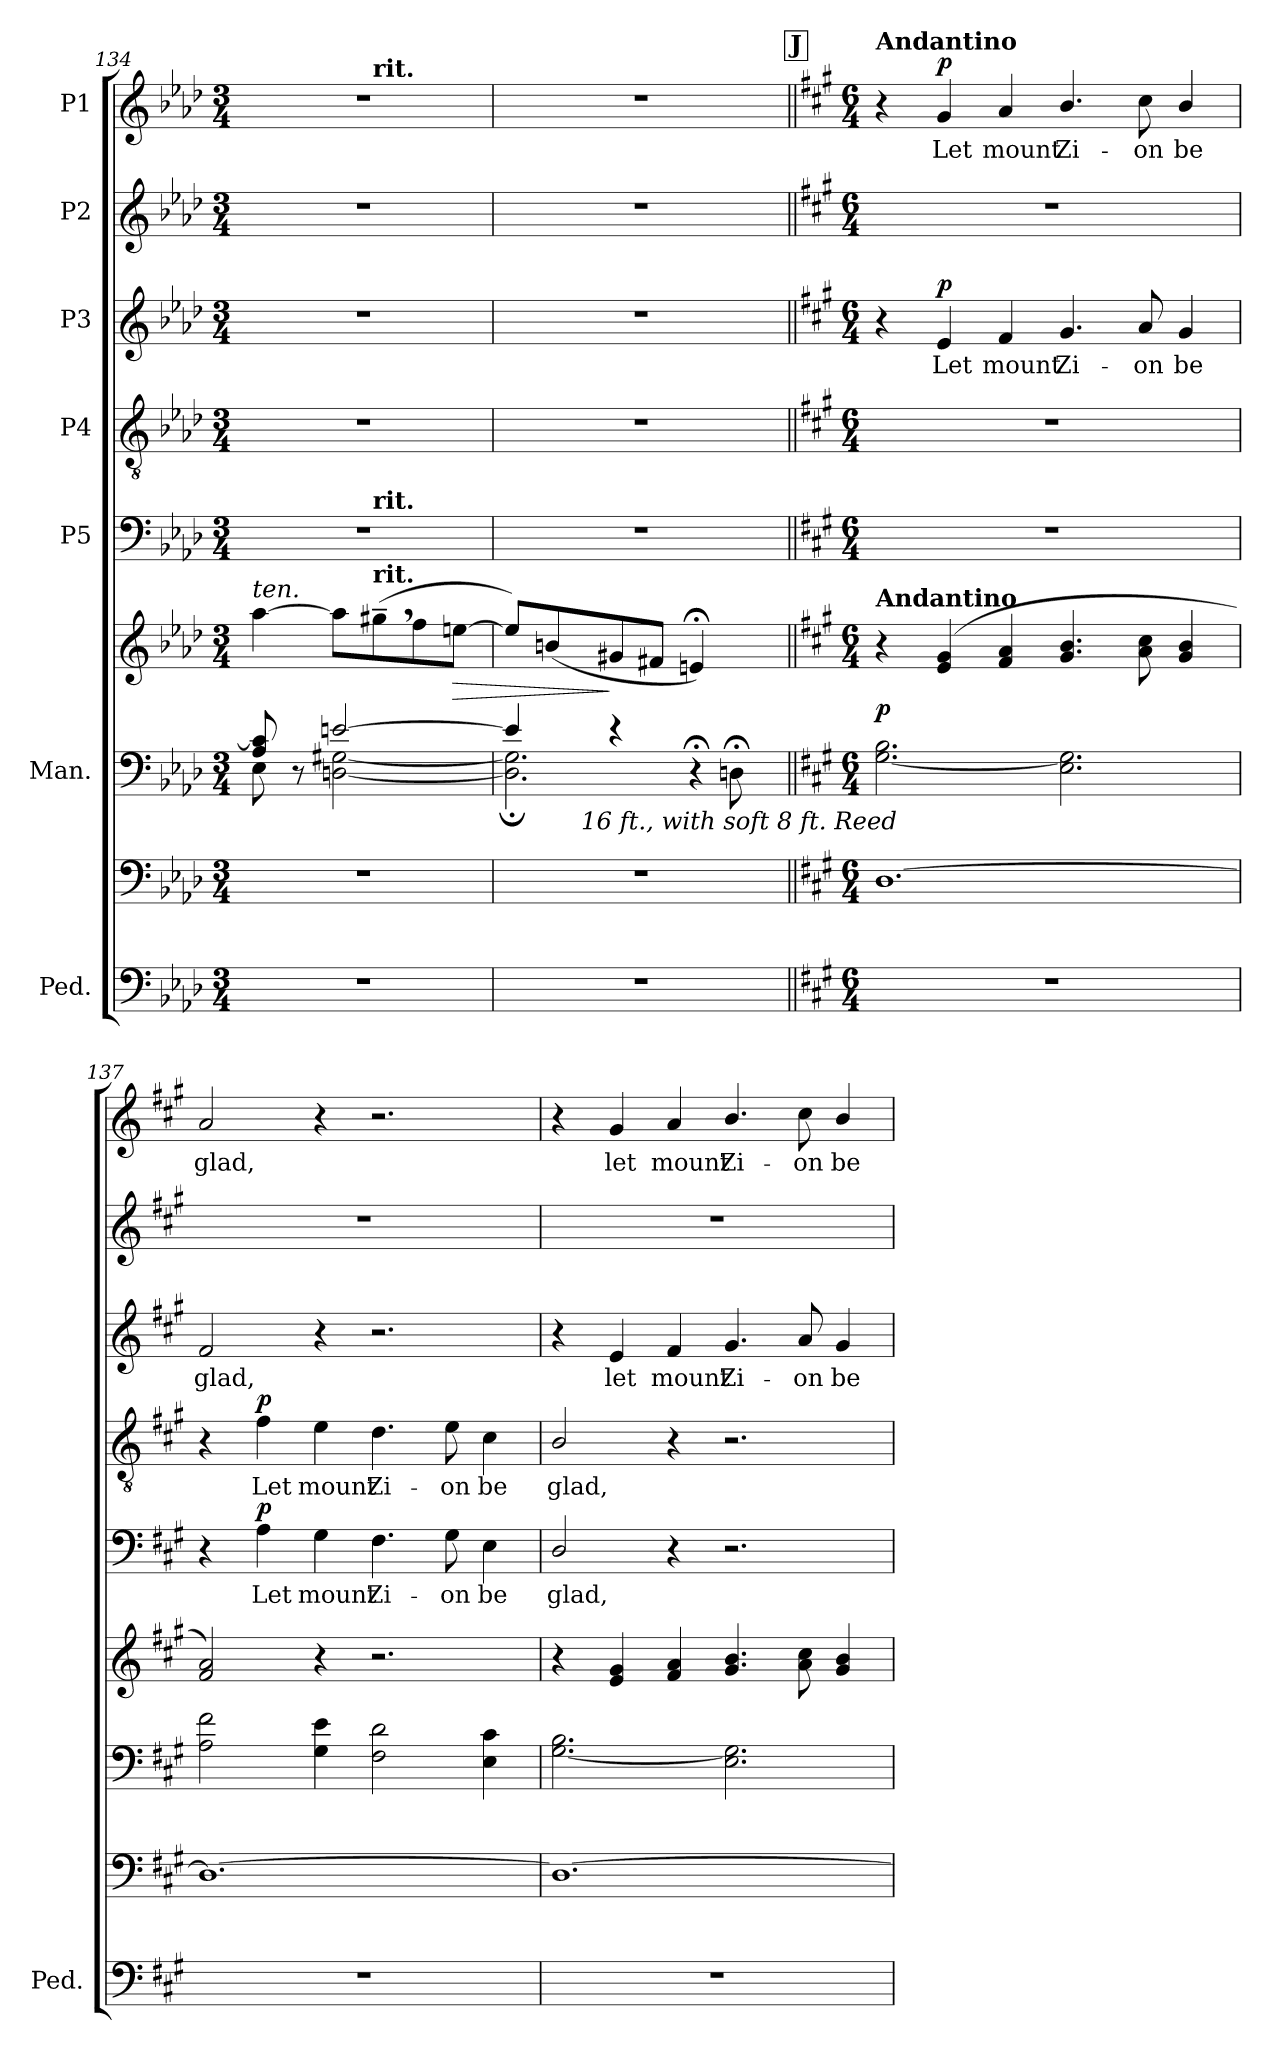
**kern	**kern	**kern	**kern	**dynam	**kern	**text	**dynam	**kern	**text	**dynam	**kern	**text	**dynam	**kern	**kern	**text	**dynam
*part7	*part7	*part6	*part6	*part6	*part5	*part5	*part5	*part4	*part4	*part4	*part3	*part3	*part3	*part2	*part1	*part1	*part1
*staff9	*staff8	*staff7	*staff6	*staff6/7	*staff5	*staff5	*staff5	*staff4	*staff4	*staff4	*staff3	*staff3	*staff3	*staff2	*staff1	*staff1	*staff1
*I"Ped.	*	*I"Man.	*	*	*I"P5	*	*	*I"P4	*	*	*I"P3	*	*	*I"P2	*I"P1	*	*
*I'Ped.	*	*	*	*	*	*	*	*	*	*	*	*	*	*	*	*	*
*clefF4	*clefF4	*clefF4	*clefG2	*	*clefF4	*	*	*clefGv2	*	*	*clefG2	*	*	*clefG2	*clefG2	*	*
*	*	*	*	*	*	*	*	*ITrd7c12	*	*	*	*	*	*	*	*	*
*k[b-e-a-d-]	*k[b-e-a-d-]	*k[b-e-a-d-]	*k[b-e-a-d-]	*	*k[b-e-a-d-]	*	*	*k[b-e-a-d-]	*	*	*k[b-e-a-d-]	*	*	*k[b-e-a-d-]	*k[b-e-a-d-]	*	*
*A-:	*A-:	*A-:	*A-:	*	*A-:	*	*	*A-:	*	*	*A-:	*	*	*A-:	*A-:	*	*
*M3/4	*M3/4	*M3/4	*M3/4	*	*M3/4	*	*	*M3/4	*	*	*M3/4	*	*	*M3/4	*M3/4	*	*
=134	=134	=134	=134	=134	=134	=134	=134	=134	=134	=134	=134	=134	=134	=134	=134	=134	=134
!	!	!	!LO:TX:a:i:t=ten.	!	!	!	!	!	!	!	!	!	!	!	!	!	!
!LO:N:vis=1	!LO:N:vis=1	!	!	!	!LO:N:vis=1	!	!	!LO:N:vis=1	!	!	!LO:N:vis=1	!	!	!LO:N:vis=1	!LO:N:vis=1	!	!
*	*	*^	*	*	*^	*	*	*	*	*	*	*	*	*	*^	*	*
2.r	2.r	8A-i/ 8ci]	8E-i\	[4aa-i\	.	2.r	4.ryy	.	.	2.r	.	.	2.r	.	.	2.r	2.r	4.ryy	.	.
.	.	8r	8ryy	.	.	.	.	.	.	.	.	.	.	.	.	.	.	.	.	.
.	.	[2eni/	[2Dni\ [2G#Xi	8aa-i\L]	.	.	.	.	.	.	.	.	.	.	.	.	.	.	.	.
!	!	!	!	!	!	!	!	!	!	!	!	!	!	!	!	!	!	!LO:TX:a:B:t=rit.	!	!
!	!	!	!	!	!	!	!LO:TX:a:B:t=rit.	!	!	!	!	!	!	!	!	!	!	!	!	!
!	!	!	!	!LO:TX:a:B:t=rit.	!	!	!	!	!	!	!	!	!	!	!	!	!	!	!	!
.	.	.	.	(8gg#X~,i\	.	.	4.ryy	.	.	.	.	.	.	.	.	.	.	4.ryy	.	.
.	.	.	.	8ffi\	.	.	.	.	.	.	.	.	.	.	.	.	.	.	.	.
!	!	!	!	!	!LO:HP:b	!	!	!	!	!	!	!	!	!	!	!	!	!	!	!
.	.	.	.	[8eeni\J	>	.	.	.	.	.	.	.	.	.	.	.	.	.	.	.
*	*	*v	*v	*	*	*	*	*	*	*	*	*	*	*	*	*	*	*	*	*
=135	=135	=135	=135	=135	=135	=135	=135	=135	=135	=135	=135	=135	=135	=135	=135	=135	=135	=135	=135
!LO:N:vis=1	!LO:N:vis=1	!	!	!	!LO:N:vis=1	!	!	!	!LO:N:vis=1	!	!	!LO:N:vis=1	!	!	!LO:N:vis=1	!LO:N:vis=1	!	!	!
*	*	*^	*	*	*	*	*	*	*	*	*	*	*	*	*	*	*	*	*
*	*	*	*^	*	*	*	*	*	*	*	*	*	*	*	*	*	*	*	*	*
*	*	*	*	*^	*	*	*v	*v	*	*	*	*	*	*	*	*	*	*v	*v	*	*
2.r	2.r	4ei/]	2.Di\]; 2.G#i];	2ryy	8ryy	8eei/L])	.	2.r	.	.	2.r	.	.	2.r	.	.	2.r	2.r	.	.
.	.	.	.	.	32ryy	(8bni/	.	.	.	.	.	.	.	.	.	.	.	.	.	.
.	.	.	.	.	64ryy	.	.	.	.	.	.	.	.	.	.	.	.	.	.	.
.	.	.	.	.	256..ryy	.	.	.	.	.	.	.	.	.	.	.	.	.	.	.
!	!	!	!	!	!LO:TX:b:i:t=16 ft., with soft 8 ft. Reed	!	!	!	!	!	!	!	!	!	!	!	!	!	!	!
.	.	.	.	.	2ryy	.	.	.	.	.	.	.	.	.	.	.	.	.	.	.
.	.	4r	.	.	.	8g#Xi/	]	.	.	.	.	.	.	.	.	.	.	.	.	.
.	.	.	.	.	.	8f#Xi/J	.	.	.	.	.	.	.	.	.	.	.	.	.	.
.	.	4r;	.	8ryy	.	4en;i/)	.	.	.	.	.	.	.	.	.	.	.	.	.	.
.	.	.	.	8Dn;i\	.	.	.	.	.	.	.	.	.	.	.	.	.	.	.	.
.	.	.	.	.	16ryy	.	.	.	.	.	.	.	.	.	.	.	.	.	.	.
.	.	.	.	.	128ryy	.	.	.	.	.	.	.	.	.	.	.	.	.	.	.
.	.	.	.	.	1024ryy	.	.	.	.	.	.	.	.	.	.	.	.	.	.	.
*	*	*v	*v	*v	*v	*	*	*	*	*	*	*	*	*	*	*	*	*	*	*
!!LO:PB:g=z
!!LO:REH:place=s1:B:color=#000000:enc=box:fs=17.1407:t=J
=136||	=136||	=136||	=136||	=136||	=136||	=136||	=136||	=136||	=136||	=136||	=136||	=136||	=136||	=136||	=136||	=136||	=136||
*k[f#c#g#]	*k[f#c#g#]	*k[f#c#g#]	*k[f#c#g#]	*	*k[f#c#g#]	*	*	*k[f#c#g#]	*	*	*k[f#c#g#]	*	*	*k[f#c#g#]	*k[f#c#g#]	*	*
*A:	*A:	*A:	*A:	*	*A:	*	*	*A:	*	*	*A:	*	*	*A:	*A:	*	*
*M6/4	*M6/4	*M6/4	*M6/4	*	*M6/4	*	*	*M6/4	*	*	*M6/4	*	*	*M6/4	*M6/4	*	*
*	*	*^	*	*	*	*	*	*	*	*	*	*	*	*	*	*	*
*	*	*	*^	*	*	*	*	*	*	*	*	*	*	*	*	*	*	*
*	*	*	*	*^	*	*	*	*	*	*	*	*	*	*	*	*	*	*	*
!	!	!	!	!	!	!	!	!	!	!	!	!	!	!	!	!	!	!LO:TX:a:B:t=Andantino	!	!
!	!	!	!	!	!	!LO:TX:a:B:t=Andantino	!	!	!	!	!	!	!	!	!	!	!	!	!	!
!LO:N:vis=1	!	!	!	!	!	!	!	!LO:N:vis=1	!	!	!LO:N:vis=1	!	!	!	!	!	!LO:N:vis=1	!	!	!
*	*	*v	*v	*v	*v	*	*	*	*	*	*	*	*	*	*	*	*	*	*	*
1.r	[1.Di	[2.G#i\ 2.Bi	4r	p	1.r	.	.	1.r	.	.	4r	.	.	1.r	4r	.	.
!	!	!	!	!	!	!	!	!	!	!	!	!LO:LY:b:color=#000000	!	!	!	!	!
!	!	!	!	!	!	!	!	!	!	!	!	!	!	!	!	!LO:LY:b:color=#000000	!
.	.	.	(4ei/ 4g#i	.	.	.	.	.	.	.	4ei/	Let	p	.	4g#i/	Let	p
!	!	!	!	!	!	!	!	!	!	!	!	!LO:LY:b:color=#000000	!	!	!	!	!
!	!	!	!	!	!	!	!	!	!	!	!	!	!	!	!	!LO:LY:b:color=#000000	!
.	.	.	4f#i/ 4ai	.	.	.	.	.	.	.	4f#i/	mount	.	.	4ai/	mount	.
!	!	!	!	!	!	!	!	!	!	!	!	!LO:LY:b:color=#000000	!	!	!	!	!
!	!	!	!	!	!	!	!	!	!	!	!	!	!	!	!	!LO:LY:b:color=#000000	!
.	.	2.Ei\ 2.G#i]	4.g#i/ 4.bi	.	.	.	.	.	.	.	4.g#i/	Zi-	.	.	4.bi/	Zi-	.
!	!	!	!	!	!	!	!	!	!	!	!	!LO:LY:b:color=#000000	!	!	!	!	!
!	!	!	!	!	!	!	!	!	!	!	!	!	!	!	!	!LO:LY:b:color=#000000	!
.	.	.	8ai\ 8cc#i	.	.	.	.	.	.	.	8ai/	-on	.	.	8cc#i\	-on	.
!	!	!	!	!	!	!	!	!	!	!	!	!LO:LY:b:color=#000000	!	!	!	!	!
!	!	!	!	!	!	!	!	!	!	!	!	!	!	!	!	!LO:LY:b:color=#000000	!
.	.	.	4g#i/ 4bi	.	.	.	.	.	.	.	4g#i/	be	.	.	4bi/	be	.
=137	=137	=137	=137	=137	=137	=137	=137	=137	=137	=137	=137	=137	=137	=137	=137	=137	=137
!LO:N:vis=1	!	!	!	!	!	!	!	!	!	!	!	!	!	!	!	!	!
!	!	!	!	!	!	!	!	!	!	!	!	!LO:LY:b:color=#000000	!	!LO:N:vis=1	!	!	!
!	!	!	!	!	!	!	!	!	!	!	!	!	!	!	!	!LO:LY:b:color=#000000	!
1.r	1.Di_	2Ai\ 2f#i	2f#i/ 2ai)	.	4r	.	.	4r	.	.	2f#i/	glad,	.	1.r	2ai/	glad,	.
!	!	!	!	!	!	!LO:LY:b:color=#000000	!	!	!	!	!	!	!	!	!	!	!
!	!	!	!	!	!	!	!	!	!LO:LY:b:color=#000000	!	!	!	!	!	!	!	!
.	.	.	.	.	4Ai\	Let	p	4F#i\	Let	p	.	.	.	.	.	.	.
!	!	!	!	!	!	!LO:LY:b:color=#000000	!	!	!	!	!	!	!	!	!	!	!
!	!	!	!	!	!	!	!	!	!LO:LY:b:color=#000000	!	!	!	!	!	!	!	!
.	.	4G#i\ 4ei	4r	.	4G#i\	mount	.	4Ei\	mount	.	4r	.	.	.	4r	.	.
!	!	!	!	!	!	!LO:LY:b:color=#000000	!	!	!	!	!	!	!	!	!	!	!
!	!	!	!	!	!	!	!	!	!LO:LY:b:color=#000000	!	!	!	!	!	!	!	!
.	.	2F#i\ 2di	2.r	.	4.F#i\	Zi-	.	4.Di\	Zi-	.	2.r	.	.	.	2.r	.	.
!	!	!	!	!	!	!LO:LY:b:color=#000000	!	!	!	!	!	!	!	!	!	!	!
!	!	!	!	!	!	!	!	!	!LO:LY:b:color=#000000	!	!	!	!	!	!	!	!
.	.	.	.	.	8G#i\	-on	.	8Ei\	-on	.	.	.	.	.	.	.	.
!	!	!	!	!	!	!LO:LY:b:color=#000000	!	!	!	!	!	!	!	!	!	!	!
!	!	!	!	!	!	!	!	!	!LO:LY:b:color=#000000	!	!	!	!	!	!	!	!
.	.	4Ei\ 4c#i	.	.	4Ei\	be	.	4C#i\	be	.	.	.	.	.	.	.	.
=138	=138	=138	=138	=138	=138	=138	=138	=138	=138	=138	=138	=138	=138	=138	=138	=138	=138
!LO:N:vis=1	!	!	!	!	!	!	!	!	!	!	!	!	!	!	!	!	!
!	!	!	!	!	!	!LO:LY:b:color=#000000	!	!	!	!	!	!	!	!	!	!	!
!	!	!	!	!	!	!	!	!	!LO:LY:b:color=#000000	!	!	!	!	!LO:N:vis=1	!	!	!
1.r	1.Di_	[2.G#i\ 2.Bi	4r	.	2Di/	glad,	.	2BBi/	glad,	.	4r	.	.	1.r	4r	.	.
!	!	!	!	!	!	!	!	!	!	!	!	!LO:LY:b:color=#000000	!	!	!	!	!
!	!	!	!	!	!	!	!	!	!	!	!	!	!	!	!	!LO:LY:b:color=#000000	!
.	.	.	4ei/ 4g#i	.	.	.	.	.	.	.	4ei/	let	.	.	4g#i/	let	.
!	!	!	!	!	!	!	!	!	!	!	!	!LO:LY:b:color=#000000	!	!	!	!	!
!	!	!	!	!	!	!	!	!	!	!	!	!	!	!	!	!LO:LY:b:color=#000000	!
.	.	.	4f#i/ 4ai	.	4r	.	.	4r	.	.	4f#i/	mount	.	.	4ai/	mount	.
!	!	!	!	!	!	!	!	!	!	!	!	!LO:LY:b:color=#000000	!	!	!	!	!
!	!	!	!	!	!	!	!	!	!	!	!	!	!	!	!	!LO:LY:b:color=#000000	!
.	.	2.Ei\ 2.G#i]	4.g#i/ 4.bi	.	2.r	.	.	2.r	.	.	4.g#i/	Zi-	.	.	4.bi/	Zi-	.
!	!	!	!	!	!	!	!	!	!	!	!	!LO:LY:b:color=#000000	!	!	!	!	!
!	!	!	!	!	!	!	!	!	!	!	!	!	!	!	!	!LO:LY:b:color=#000000	!
.	.	.	8ai\ 8cc#i	.	.	.	.	.	.	.	8ai/	-on	.	.	8cc#i\	-on	.
!	!	!	!	!	!	!	!	!	!	!	!	!LO:LY:b:color=#000000	!	!	!	!	!
!	!	!	!	!	!	!	!	!	!	!	!	!	!	!	!	!LO:LY:b:color=#000000	!
.	.	.	4g#i/ 4bi	.	.	.	.	.	.	.	4g#i/	be	.	.	4bi/	be	.
=	=	=	=	=	=	=	=	=	=	=	=	=	=	=	=	=	=
*-	*-	*-	*-	*-	*-	*-	*-	*-	*-	*-	*-	*-	*-	*-	*-	*-	*-
